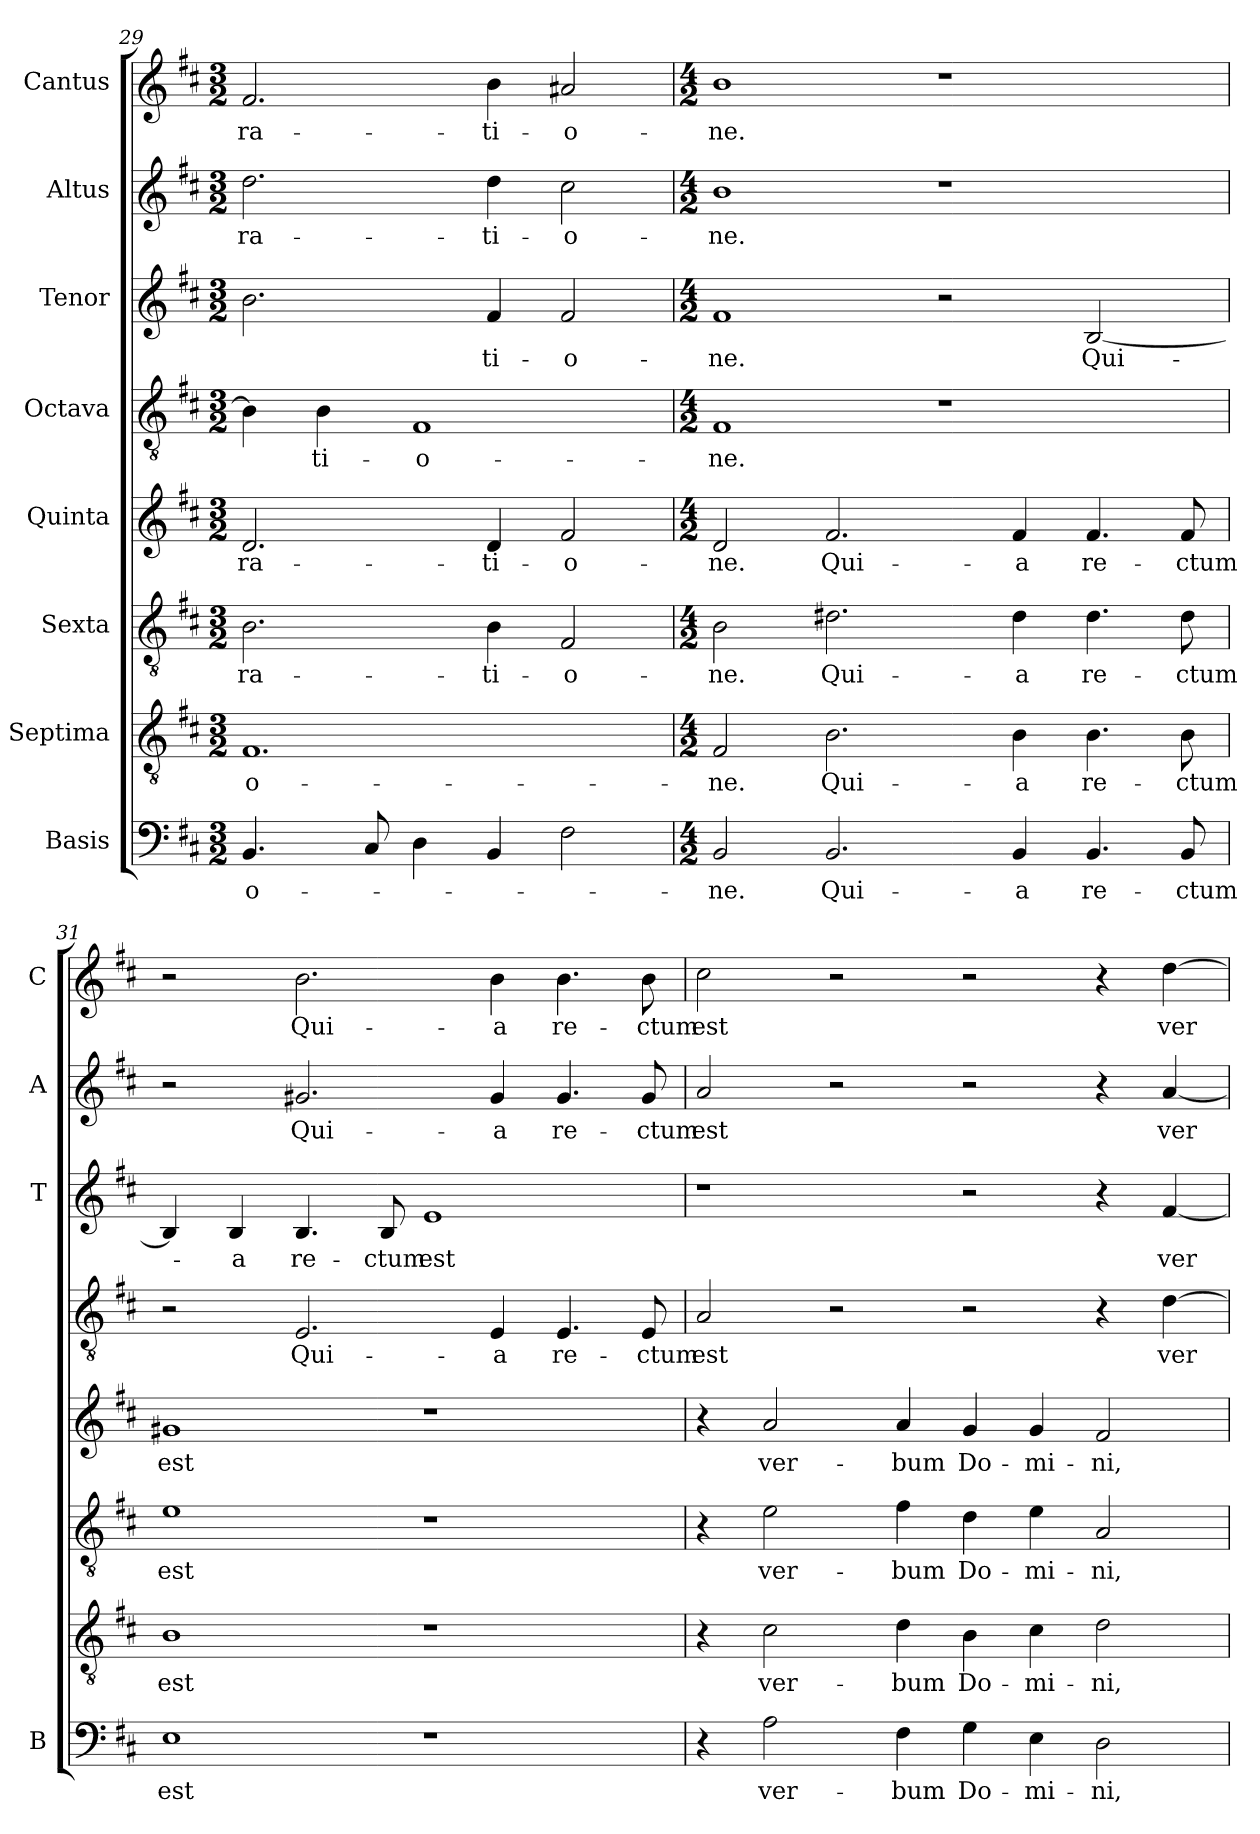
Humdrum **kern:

**kern	**text	**kern	**text	**kern	**text	**kern	**text	**kern	**text	**kern	**text	**kern	**text	**kern	**text
*part8	*part8	*part7	*part7	*part6	*part6	*part5	*part5	*part4	*part4	*part3	*part3	*part2	*part2	*part1	*part1
*staff8	*staff8	*staff7	*staff7	*staff6	*staff6	*staff5	*staff5	*staff4	*staff4	*staff3	*staff3	*staff2	*staff2	*staff1	*staff1
*I"Basis	*	*I"Septima	*	*I"Sexta	*	*I"Quinta	*	*I"Octava	*	*I"Tenor	*	*I"Altus	*	*I"Cantus	*
*I'B	*	*	*	*	*	*	*	*	*	*I'T	*	*I'A	*	*I'C	*
*clefF4	*	*clefGv2	*	*clefGv2	*	*clefG2	*	*clefGv2	*	*clefG2	*	*clefG2	*	*clefG2	*
*k[f#c#]	*	*k[f#c#]	*	*k[f#c#]	*	*k[f#c#]	*	*k[f#c#]	*	*k[f#c#]	*	*k[f#c#]	*	*k[f#c#]	*
*D:	*	*D:	*	*D:	*	*D:	*	*D:	*	*D:	*	*D:	*	*D:	*
*M3/2	*	*M3/2	*	*M3/2	*	*M3/2	*	*M3/2	*	*M3/2	*	*M3/2	*	*M3/2	*
=29	=29	=29	=29	=29	=29	=29	=29	=29	=29	=29	=29	=29	=29	=29	=29
!	!LO:LY:b	!	!LO:LY:b	!	!LO:LY:b	!	!LO:LY:b	!	!	!	!	!	!LO:LY:b	!	!LO:LY:b
4.BB/	-o-	1.F#	-o-	2.B\	-ra-	2.d/	-ra-	4B\]	.	2.b\	.	2.dd\	-ra-	2.f#/	-ra-
!	!	!	!	!	!	!	!	!	!LO:LY:b	!	!	!	!	!	!
.	.	.	.	.	.	.	.	4B\	-ti-	.	.	.	.	.	.
8C#/	.	.	.	.	.	.	.	.	.	.	.	.	.	.	.
!	!	!	!	!	!	!	!	!	!LO:LY:b	!	!	!	!	!	!
4D\	.	.	.	.	.	.	.	1F#	-o-	.	.	.	.	.	.
!	!	!	!	!	!LO:LY:b	!	!LO:LY:b	!	!	!	!LO:LY:b	!	!LO:LY:b	!	!LO:LY:b
4BB/	.	.	.	4B\	-ti-	4d/	-ti-	.	.	4f#/	-ti-	4dd\	-ti-	4b\	-ti-
!	!	!	!	!	!LO:LY:b	!	!LO:LY:b	!	!	!	!LO:LY:b	!	!LO:LY:b	!	!LO:LY:b
2F#\	.	.	.	2F#/	-o-	2f#/	-o-	.	.	2f#/	-o-	2cc#\	-o-	2a#X/	-o-
=30	=30	=30	=30	=30	=30	=30	=30	=30	=30	=30	=30	=30	=30	=30	=30
*M4/2	*	*M4/2	*	*M4/2	*	*M4/2	*	*M4/2	*	*M4/2	*	*M4/2	*	*M4/2	*
!	!LO:LY:b	!	!LO:LY:b	!	!LO:LY:b	!	!LO:LY:b	!	!LO:LY:b	!	!LO:LY:b	!	!LO:LY:b	!	!LO:LY:b
2BB/	-ne.	2F#/	-ne.	2B\	-ne.	2d/	-ne.	1F#	-ne.	1f#	-ne.	1b	-ne.	1b	-ne.
!	!LO:LY:b	!	!LO:LY:b	!	!LO:LY:b	!	!LO:LY:b	!	!	!	!	!	!	!	!
2.BB/	Qui-	2.B\	Qui-	2.d#X\	Qui-	2.f#/	Qui-	.	.	.	.	.	.	.	.
.	.	.	.	.	.	.	.	1r	.	2r	.	1r	.	1r	.
!	!LO:LY:b	!	!LO:LY:b	!	!LO:LY:b	!	!LO:LY:b	!	!	!	!	!	!	!	!
4BB/	-a	4B\	-a	4d#\	-a	4f#/	-a	.	.	.	.	.	.	.	.
!	!LO:LY:b	!	!LO:LY:b	!	!LO:LY:b	!	!LO:LY:b	!	!	!	!LO:LY:b	!	!	!	!
4.BB/	re-	4.B\	re-	4.d#\	re-	4.f#/	re-	.	.	[2B/	Qui-	.	.	.	.
!	!LO:LY:b	!	!LO:LY:b	!	!LO:LY:b	!	!LO:LY:b	!	!	!	!	!	!	!	!
8BB/	-ctum	8B\	-ctum	8d#\	-ctum	8f#/	-ctum	.	.	.	.	.	.	.	.
!!LO:PB:g=z
=31	=31	=31	=31	=31	=31	=31	=31	=31	=31	=31	=31	=31	=31	=31	=31
!	!LO:LY:b	!	!LO:LY:b	!	!LO:LY:b	!	!LO:LY:b	!	!	!	!	!	!	!	!
1E	est	1B	est	1e	est	1g#X	est	2r	.	4B/]	.	2r	.	2r	.
!	!	!	!	!	!	!	!	!	!	!	!LO:LY:b	!	!	!	!
.	.	.	.	.	.	.	.	.	.	4B/	-a	.	.	.	.
!	!	!	!	!	!	!	!	!	!LO:LY:b	!	!LO:LY:b	!	!LO:LY:b	!	!LO:LY:b
.	.	.	.	.	.	.	.	2.E/	Qui-	4.B/	re-	2.g#X/	Qui-	2.b\	Qui-
!	!	!	!	!	!	!	!	!	!	!	!LO:LY:b	!	!	!	!
.	.	.	.	.	.	.	.	.	.	8B/	-ctum	.	.	.	.
!	!	!	!	!	!	!	!	!	!	!	!LO:LY:b	!	!	!	!
1r	.	1r	.	1r	.	1r	.	.	.	1e	est	.	.	.	.
!	!	!	!	!	!	!	!	!	!LO:LY:b	!	!	!	!LO:LY:b	!	!LO:LY:b
.	.	.	.	.	.	.	.	4E/	-a	.	.	4g#/	-a	4b\	-a
!	!	!	!	!	!	!	!	!	!LO:LY:b	!	!	!	!LO:LY:b	!	!LO:LY:b
.	.	.	.	.	.	.	.	4.E/	re-	.	.	4.g#/	re-	4.b\	re-
!	!	!	!	!	!	!	!	!	!LO:LY:b	!	!	!	!LO:LY:b	!	!LO:LY:b
.	.	.	.	.	.	.	.	8E/	-ctum	.	.	8g#/	-ctum	8b\	-ctum
=32	=32	=32	=32	=32	=32	=32	=32	=32	=32	=32	=32	=32	=32	=32	=32
!	!	!	!	!	!	!	!	!	!LO:LY:b	!	!	!	!LO:LY:b	!	!LO:LY:b
4r	.	4r	.	4r	.	4r	.	2A/	est	1r	.	2a/	est	2cc#\	est
!	!LO:LY:b	!	!LO:LY:b	!	!LO:LY:b	!	!LO:LY:b	!	!	!	!	!	!	!	!
2A\	ver-	2c#\	ver-	2e\	ver-	2a/	ver-	.	.	.	.	.	.	.	.
.	.	.	.	.	.	.	.	2r	.	.	.	2r	.	2r	.
!	!LO:LY:b	!	!LO:LY:b	!	!LO:LY:b	!	!LO:LY:b	!	!	!	!	!	!	!	!
4F#\	-bum	4d\	-bum	4f#\	-bum	4a/	-bum	.	.	.	.	.	.	.	.
!	!LO:LY:b	!	!LO:LY:b	!	!LO:LY:b	!	!LO:LY:b	!	!	!	!	!	!	!	!
4G\	Do-	4B\	Do-	4d\	Do-	4g/	Do-	2r	.	2r	.	2r	.	2r	.
!	!LO:LY:b	!	!LO:LY:b	!	!LO:LY:b	!	!LO:LY:b	!	!	!	!	!	!	!	!
4E\	-mi-	4c#\	-mi-	4e\	-mi-	4g/	-mi-	.	.	.	.	.	.	.	.
!	!LO:LY:b	!	!LO:LY:b	!	!LO:LY:b	!	!LO:LY:b	!	!	!	!	!	!	!	!
2D\	-ni,	2d\	-ni,	2A/	-ni,	2f#/	-ni,	4r	.	4r	.	4r	.	4r	.
!	!	!	!	!	!	!	!	!	!LO:LY:b	!	!LO:LY:b	!	!LO:LY:b	!	!LO:LY:b
.	.	.	.	.	.	.	.	[4d\	ver-	[4f#/	ver-	[4a/	ver-	[4dd\	ver-
=	=	=	=	=	=	=	=	=	=	=	=	=	=	=	=
*-	*-	*-	*-	*-	*-	*-	*-	*-	*-	*-	*-	*-	*-	*-	*-
